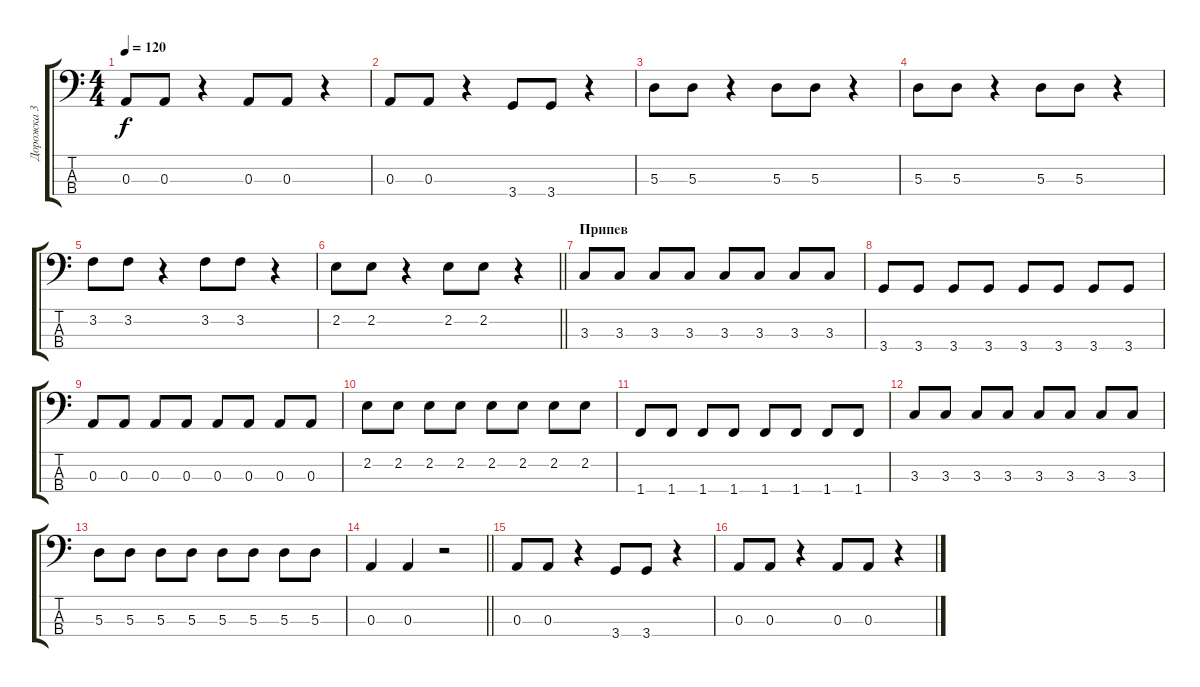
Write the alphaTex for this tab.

\track ("Дорожка 3" "Дорожка 3") {instrument slapbass1}
\staff {score tabs}
\tuning (G2 D2 A1 E1) {hide}
\ts (4 4)
\tempo 120
\clef f4
\ks c
0.3.8{dy f} 0.3.8 r.4 0.3.8 0.3.8 r.4 |
0.3.8 0.3.8 r.4 3.4.8 3.4.8 r.4 |
5.3.8 5.3.8 r.4 5.3.8 5.3.8 r.4 |
5.3.8 5.3.8 r.4 5.3.8 5.3.8 r.4 |
3.2.8 3.2.8 r.4 3.2.8 3.2.8 r.4 |
\barLineRight lightlight
2.2.8 2.2.8 r.4 2.2.8 2.2.8 r.4 |
\section ("" "Припев")
3.3.8 3.3.8 3.3.8 3.3.8 3.3.8 3.3.8 3.3.8 3.3.8 |
3.4.8 3.4.8 3.4.8 3.4.8 3.4.8 3.4.8 3.4.8 3.4.8 |
0.3.8 0.3.8 0.3.8 0.3.8 0.3.8 0.3.8 0.3.8 0.3.8 |
2.2.8 2.2.8 2.2.8 2.2.8 2.2.8 2.2.8 2.2.8 2.2.8 |
1.4.8 1.4.8 1.4.8 1.4.8 1.4.8 1.4.8 1.4.8 1.4.8 |
3.3.8 3.3.8 3.3.8 3.3.8 3.3.8 3.3.8 3.3.8 3.3.8 |
5.3.8 5.3.8 5.3.8 5.3.8 5.3.8 5.3.8 5.3.8 5.3.8 |
\barLineRight lightlight
0.3.4 0.3.4 r.2 |
0.3.8 0.3.8 r.4 3.4.8 3.4.8 r.4 |
0.3.8 0.3.8 r.4 0.3.8 0.3.8 r.4
